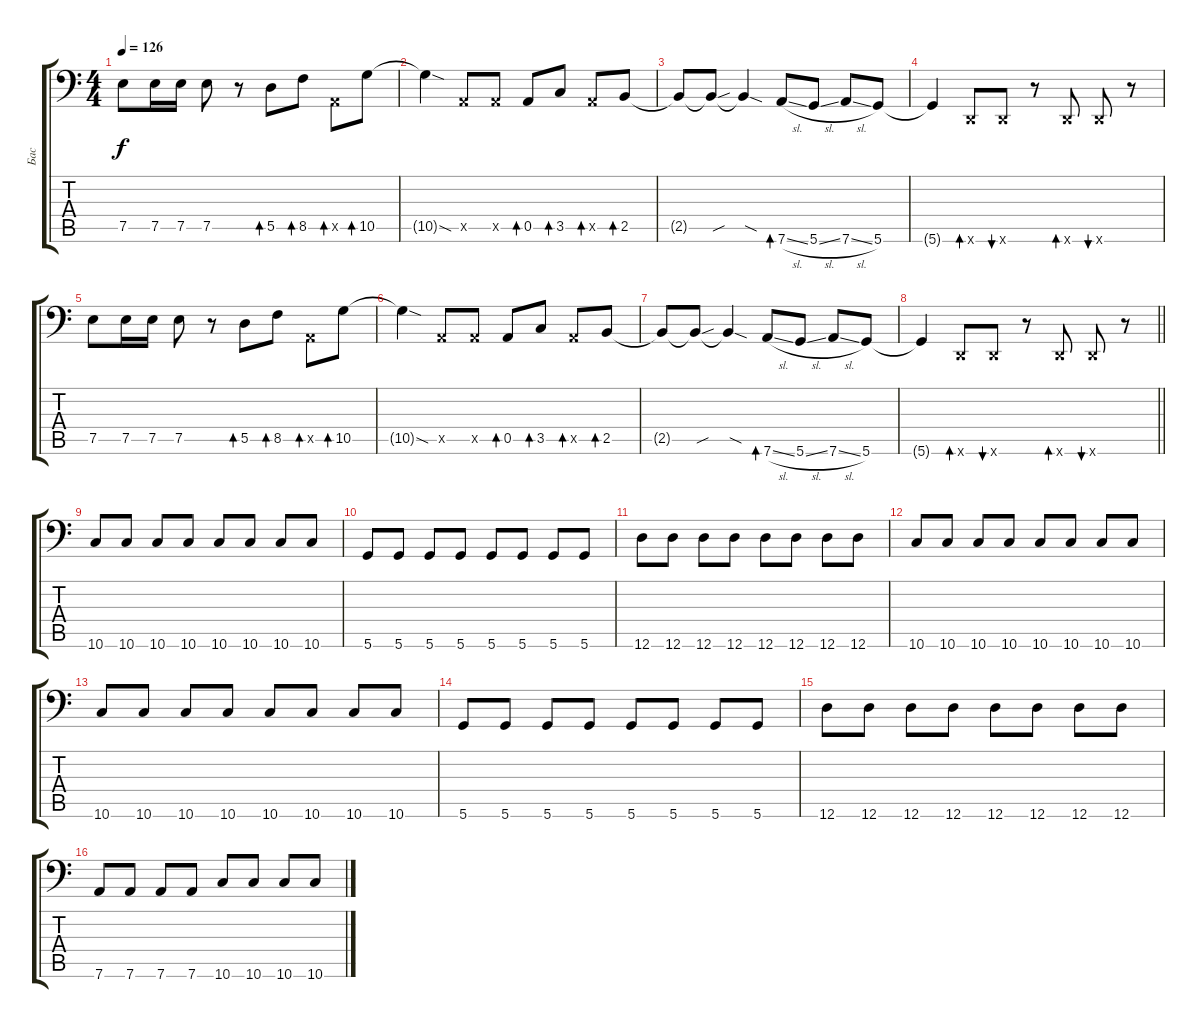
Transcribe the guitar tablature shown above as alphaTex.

\track ("Бас" "Бас") {instrument electricbasspick}
\staff {score tabs}
\tuning (E3 B2 G2 D2 A1 D1) {hide}
\ts (4 4)
\tempo 126
\clef f4
\ks c
7.5.8{dy f} 7.5.16 7.5.16 7.5.8 r.8 5.5.8{bd 60} 8.5.8{bd 60} 0.5{x}.8{bd 60} 10.5.8{bd 60} |
10.5{sod t}.4 0.5{x}.8 0.5{x}.8 0.5.8{bd 60} 3.5.8{bd 60} 0.5{x}.8{bd 60} 2.5.8{bd 60} |
2.5{t}.8 2.5{sou t}.8 2.5{sod t}.4 7.6{sl}.8{bd 60} 5.6{sl}.8 7.6{sl}.8 5.6.8 |
5.6{t}.4 0.6{x}.8{bd 60} 0.6{x}.8{bu 60} r.8 0.6{x}.8{bd 60} 0.6{x}.8{bu 60} r.8 |
7.5.8 7.5.16 7.5.16 7.5.8 r.8 5.5.8{bd 60} 8.5.8{bd 60} 0.5{x}.8{bd 60} 10.5.8{bd 60} |
10.5{sod t}.4 0.5{x}.8 0.5{x}.8 0.5.8{bd 60} 3.5.8{bd 60} 0.5{x}.8{bd 60} 2.5.8{bd 60} |
2.5{t}.8 2.5{sou t}.8 2.5{sod t}.4 7.6{sl}.8{bd 60} 5.6{sl}.8 7.6{sl}.8 5.6.8 |
\barLineRight lightlight
5.6{t}.4 0.6{x}.8{bd 60} 0.6{x}.8{bu 60} r.8 0.6{x}.8{bd 60} 0.6{x}.8{bu 60} r.8 |
\section ("" "")
10.6.8 10.6.8 10.6.8 10.6.8 10.6.8 10.6.8 10.6.8 10.6.8 |
5.6.8 5.6.8 5.6.8 5.6.8 5.6.8 5.6.8 5.6.8 5.6.8 |
12.6.8 12.6.8 12.6.8 12.6.8 12.6.8 12.6.8 12.6.8 12.6.8 |
10.6.8 10.6.8 10.6.8 10.6.8 10.6.8 10.6.8 10.6.8 10.6.8 |
10.6.8 10.6.8 10.6.8 10.6.8 10.6.8 10.6.8 10.6.8 10.6.8 |
5.6.8 5.6.8 5.6.8 5.6.8 5.6.8 5.6.8 5.6.8 5.6.8 |
12.6.8 12.6.8 12.6.8 12.6.8 12.6.8 12.6.8 12.6.8 12.6.8 |
7.6.8 7.6.8 7.6.8 7.6.8 10.6.8 10.6.8 10.6.8 10.6.8
